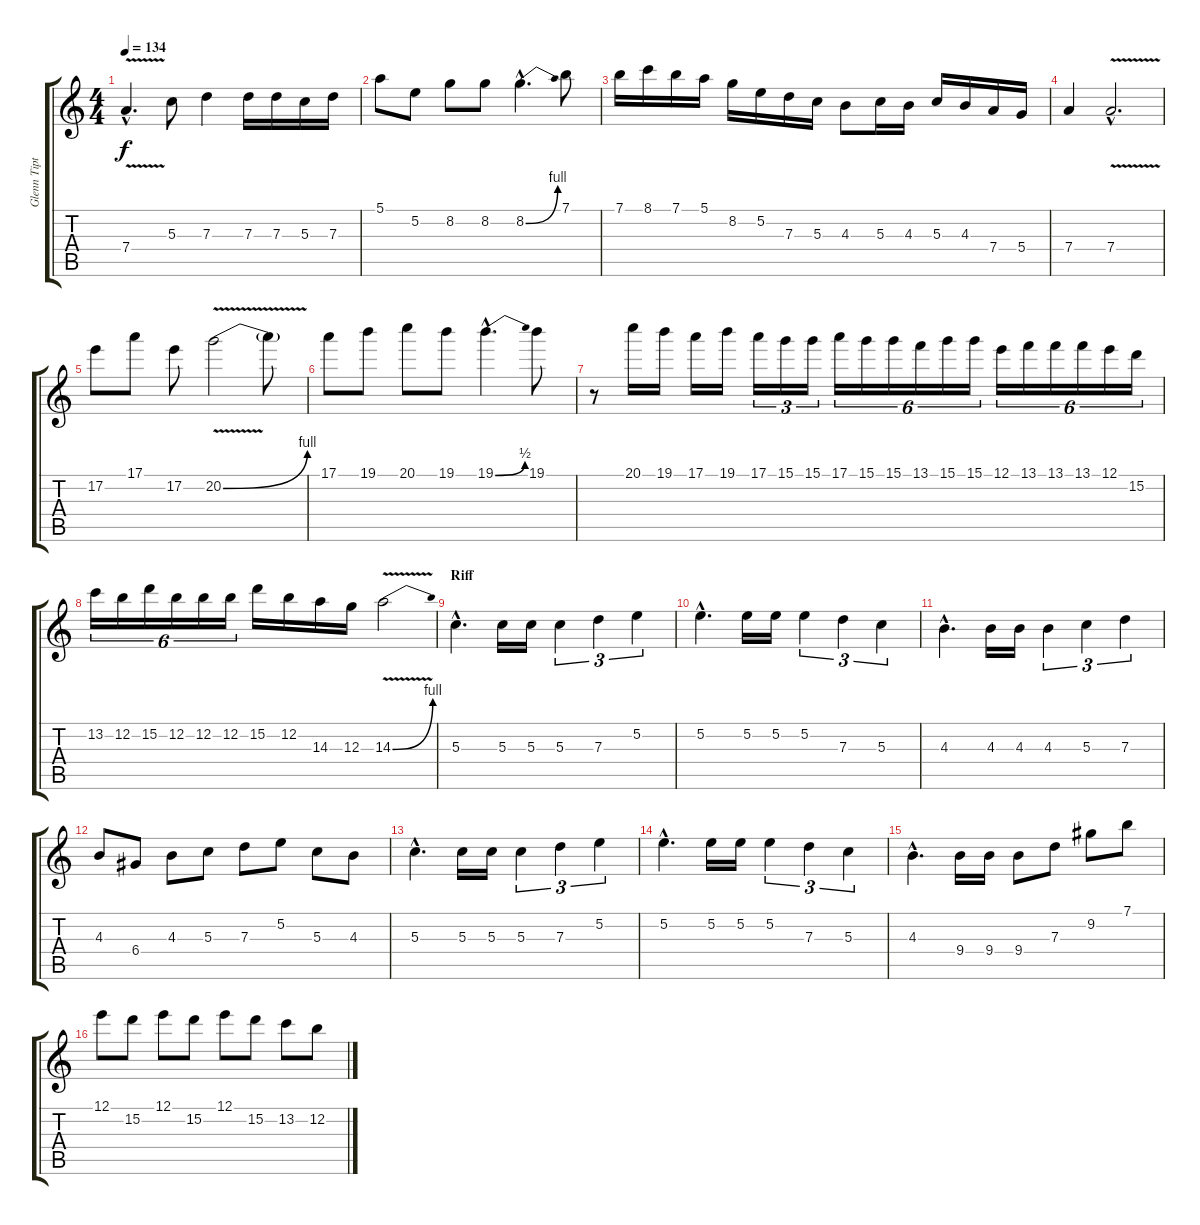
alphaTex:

\track ("Glenn Tipton" "Glenn Tipt") {instrument distortionguitar}
\staff {score tabs}
\tuning (E4 B3 G3 D3 A2 E2) {hide}
\ts (4 4)
\tempo 134
\clef g2
\ks c
7.4{v hac}.4{d dy f} 5.3.8 7.3.4 7.3.16 7.3.16 5.3.16 7.3.16 |
5.1.8 5.2.8 8.2.8 8.2.8 8.2{be (bend 0 0 60 4) hac}.4{d} 7.1.8 |
7.1.16 8.1.16 7.1.16 5.1.16 8.2.16 5.2.16 7.3.16 5.3.16 4.3.8 5.3.16 4.3.16 5.3.16 4.3.16 7.4.16 5.4.16 |
7.4.4 7.4{v hac}.2{d} |
17.2.8 17.1.8 17.2.8 20.2{be (bend 0 0 60 4) v}.2 20.2{t}.8 |
17.1.8 19.1.8 20.1.8 19.1.8 19.1{be (bend 0 0 60 2) hac}.4{d} 19.1.8 |
r.8 20.1.16 19.1.16 17.1.16 19.1.16 17.1.16{tu (3 2)} 15.1.16{tu (3 2)} 15.1.16{tu (3 2)} 17.1.16{tu (6 4)} 15.1.16{tu (6 4)} 15.1.16{tu (6 4)} 13.1.16{tu (6 4)} 15.1.16{tu (6 4)} 15.1.16{tu (6 4)} 12.1.16{tu (6 4)} 13.1.16{tu (6 4)} 13.1.16{tu (6 4)} 13.1.16{tu (6 4)} 12.1.16{tu (6 4)} 15.2.16{tu (6 4)} |
13.2.16{tu (6 4)} 12.2.16{tu (6 4)} 15.2.16{tu (6 4)} 12.2.16{tu (6 4)} 12.2.16{tu (6 4)} 12.2.16{tu (6 4)} 15.2.16 12.2.16 14.3.16 12.3.16 14.3{be (bend 0 0 60 4) v}.2 |
\section ("" "Riff")
5.3{hac}.4{d} 5.3.16 5.3.16 5.3.4{tu (3 2)} 7.3.4{tu (3 2)} 5.2.4{tu (3 2)} |
5.2{hac}.4{d} 5.2.16 5.2.16 5.2.4{tu (3 2)} 7.3.4{tu (3 2)} 5.3.4{tu (3 2)} |
4.3{hac}.4{d} 4.3.16 4.3.16 4.3.4{tu (3 2)} 5.3.4{tu (3 2)} 7.3.4{tu (3 2)} |
4.3.8 6.4.8 4.3.8 5.3.8 7.3.8 5.2.8 5.3.8 4.3.8 |
5.3{hac}.4{d} 5.3.16 5.3.16 5.3.4{tu (3 2)} 7.3.4{tu (3 2)} 5.2.4{tu (3 2)} |
5.2{hac}.4{d} 5.2.16 5.2.16 5.2.4{tu (3 2)} 7.3.4{tu (3 2)} 5.3.4{tu (3 2)} |
4.3{hac}.4{d} 9.4.16 9.4.16 9.4.8 7.3.8 9.2.8 7.1.8 |
12.1.8 15.2.8 12.1.8 15.2.8 12.1.8 15.2.8 13.2.8 12.2.8
